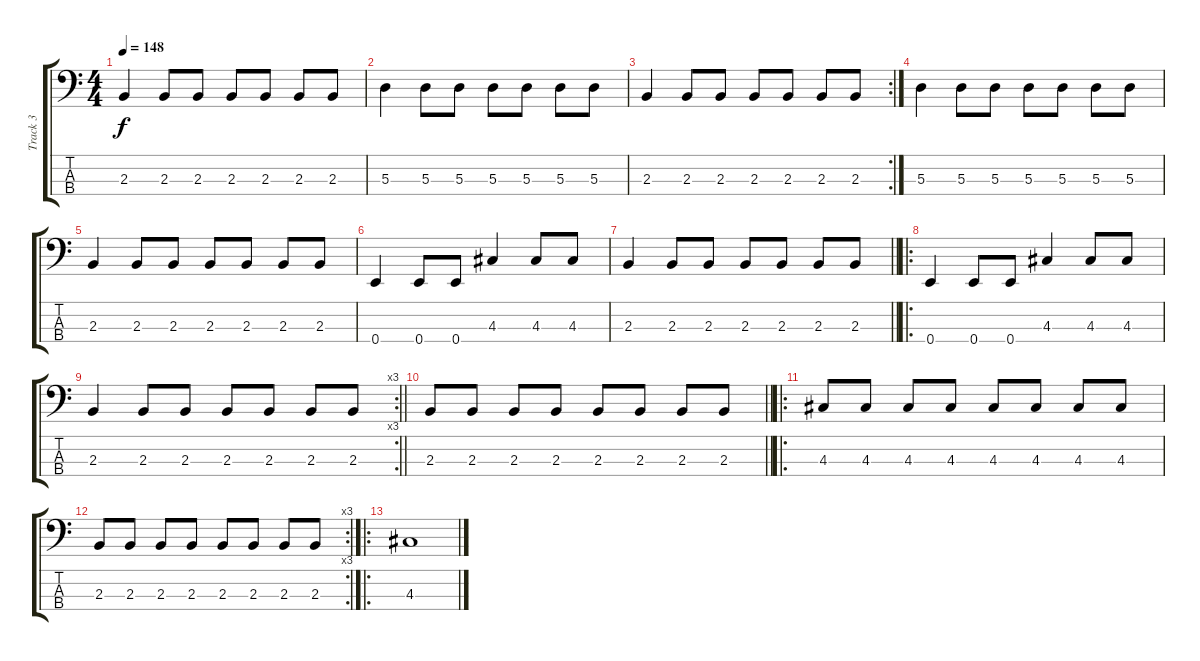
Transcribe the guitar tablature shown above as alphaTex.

\track ("Track 3" "Track 3") {instrument electricbassfinger}
\staff {score tabs}
\tuning (G2 D2 A1 E1) {hide}
\ts (4 4)
\tempo 148
\clef f4
\ks c
2.3.4{dy f} 2.3.8 2.3.8 2.3.8 2.3.8 2.3.8 2.3.8 |
5.3.4 5.3.8 5.3.8 5.3.8 5.3.8 5.3.8 5.3.8 |
\rc 2
2.3.4 2.3.8 2.3.8 2.3.8 2.3.8 2.3.8 2.3.8 |
5.3.4 5.3.8 5.3.8 5.3.8 5.3.8 5.3.8 5.3.8 |
2.3.4 2.3.8 2.3.8 2.3.8 2.3.8 2.3.8 2.3.8 |
0.4.4 0.4.8 0.4.8 4.3.4 4.3.8 4.3.8 |
\barLineRight lightlight
2.3.4 2.3.8 2.3.8 2.3.8 2.3.8 2.3.8 2.3.8 |
\ro
0.4.4 0.4.8 0.4.8 4.3.4 4.3.8 4.3.8 |
\rc 3
\barLineRight lightlight
2.3.4 2.3.8 2.3.8 2.3.8 2.3.8 2.3.8 2.3.8 |
\barLineRight lightlight
2.3.8 2.3.8 2.3.8 2.3.8 2.3.8 2.3.8 2.3.8 2.3.8 |
\ro
4.3.8 4.3.8 4.3.8 4.3.8 4.3.8 4.3.8 4.3.8 4.3.8 |
\rc 3
2.3.8 2.3.8 2.3.8 2.3.8 2.3.8 2.3.8 2.3.8 2.3.8 |
\ro
4.3.1
